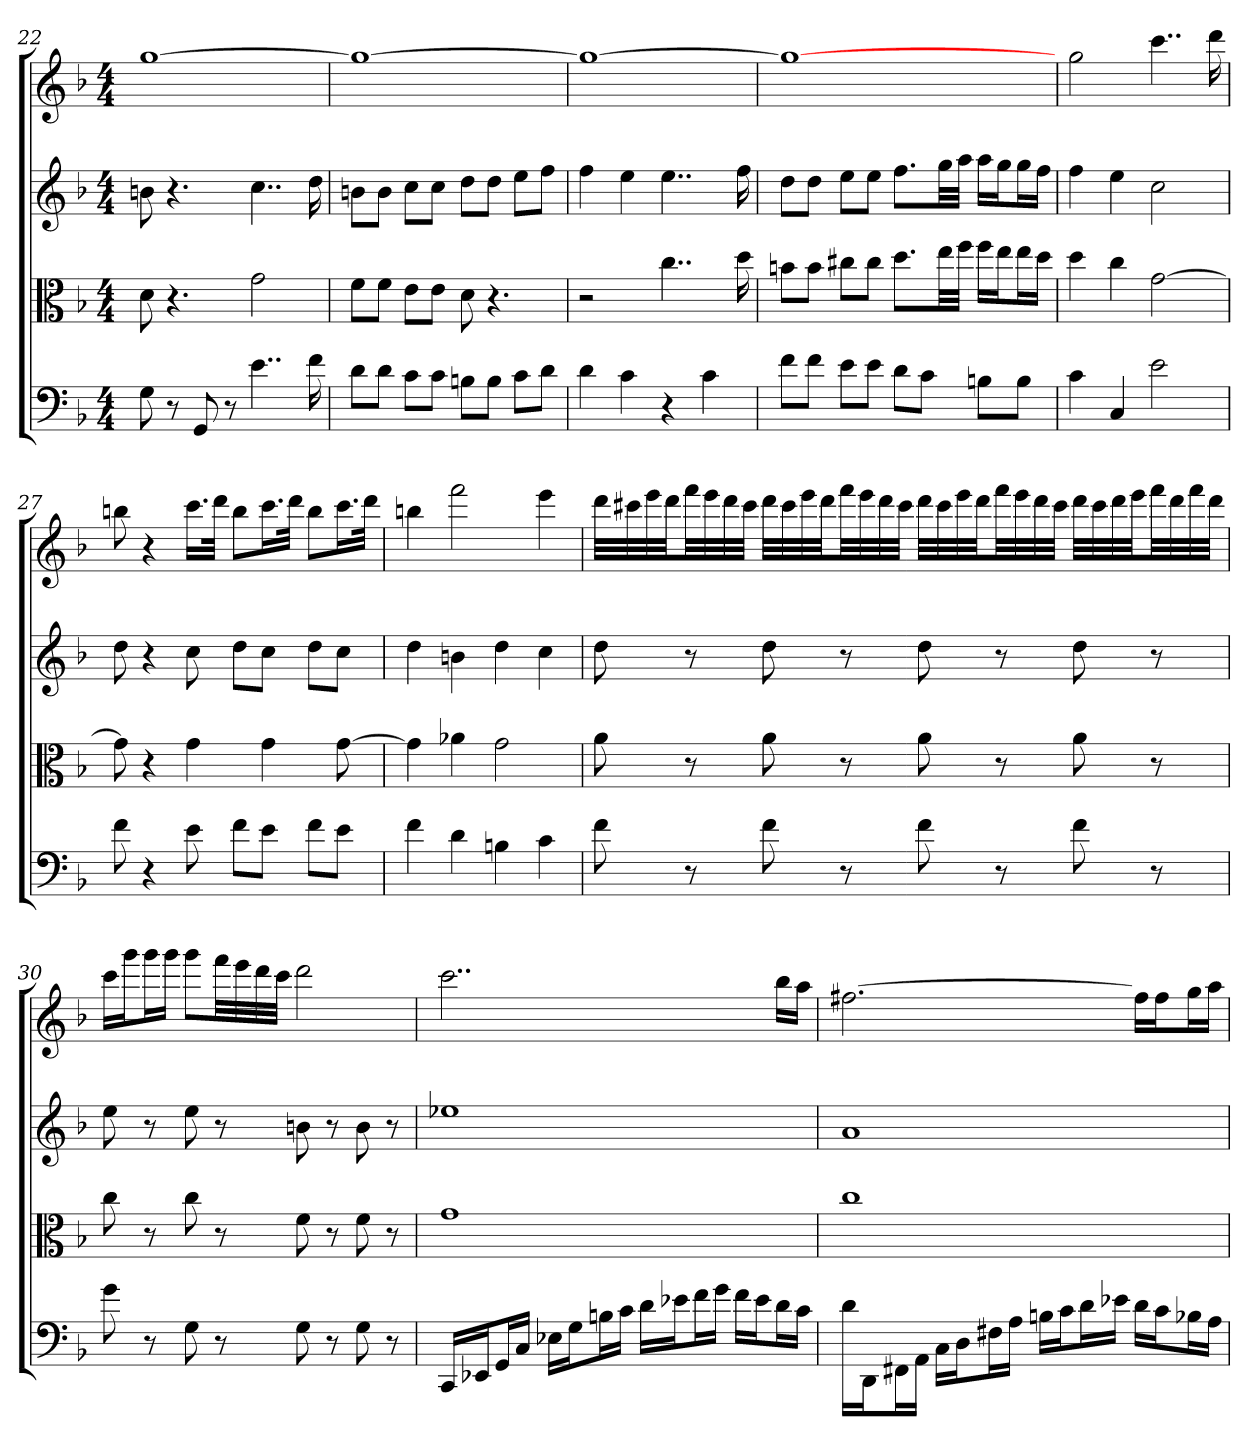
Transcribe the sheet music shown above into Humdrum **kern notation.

**kern	**kern	**kern	**kern
*part4	*part3	*part2	*part1
*staff4	*staff3	*staff2	*staff1
*clefF4	*clefC3	*	*
*k[b-]	*k[b-]	*k[b-]	*k[b-]
*F:	*F:	*F:	*F:
*M4/4	*M4/4	*M4/4	*M4/4
=22	=22	=22	=22
8G	8d	8bn	[1gg
8r	4.r	4.r	.
8GG	.	.	.
8r	.	.	.
4..e	2g	4..cc	.
16f	.	16dd	.
=23	=23	=23	=23
8d\L	8f\L	8bnL	1gg_
8d\J	8f\J	8bJ	.
8c\L	8e\L	8ccL	.
8c\J	8e\J	8ccJ	.
8Bn\L	8d	8ddL	.
8B\J	4.r	8ddJ	.
8c\L	.	8eeL	.
8d\J	.	8ffJ	.
=24	=24	=24	=24
4d	2r	4ff	1gg_
4c	.	4ee	.
4r	4..cc	4..ee	.
4c	.	.	.
.	16dd	16ff	.
=25	=25	=25	=25
8f\L	8bn\L	8ddL	1gg_
8f\J	8b\J	8ddJ	.
8e\L	8cc#X\L	8eeL	.
8e\J	8cc#\J	8eeJ	.
8d\L	8.dd\L	8.ffL	.
8c\J	.	.	.
.	32ee\LL	32ggLL	.
.	32ff\JJJ	32aaJJJ	.
8Bn\L	16ff\LL	16aaLL	.
.	16ee\J	16ggJ	.
8B\J	16ee\L	16ggL	.
.	16dd\JJ	16ffJJ	.
=26	=26	=26	=26
4c	4dd	4ff	2gg
4C	4cc	4ee	.
2e	[2g	2cc	4..ccc
.	.	.	16ddd
=27	=27	=27	=27
8f	8g]	8dd	8bbn
4r	4r	4r	4r
8e	4g	8cc	16.cccLL
.	.	.	32dddJJk
8f\L	.	8ddL	8bbL
8e\J	4g	8ccJ	16.cccL
.	.	.	32dddJJk
8f\L	.	8ddL	8bbL
8e\J	[8g	8ccJ	16.cccL
.	.	.	32dddJJk
=28	=28	=28	=28
4f	4g]	4dd	4bbn
4d	4a-X	4bn	2fff
4Bn	2g	4dd	.
4c	.	4cc	4eee
=29	=29	=29	=29
8f	8a	8dd	32dddLLL
.	.	.	32ccc#X
.	.	.	32eee
.	.	.	32dddJJ
8r	8r	8r	32fffLL
.	.	.	32eee
.	.	.	32ddd
.	.	.	32ccc#JJJ
8f	8a	8dd	32dddLLL
.	.	.	32ccc#
.	.	.	32eee
.	.	.	32dddJJ
8r	8r	8r	32fffLL
.	.	.	32eee
.	.	.	32ddd
.	.	.	32ccc#JJJ
8f	8a	8dd	32dddLLL
.	.	.	32ccc#
.	.	.	32eee
.	.	.	32dddJJ
8r	8r	8r	32fffLL
.	.	.	32eee
.	.	.	32ddd
.	.	.	32ccc#JJJ
8f	8a	8dd	32dddLLL
.	.	.	32ccc#
.	.	.	32ddd
.	.	.	32eeeJJ
8r	8r	8r	32fffLL
.	.	.	32ddd
.	.	.	32fff
.	.	.	32dddJJJ
=30	=30	=30	=30
8g	8cc	8ee	16cccLL
.	.	.	16gggJ
8r	8r	8r	16gggL
.	.	.	16gggJJ
8G	8cc	8ee	8gggL
8r	8r	8r	32fffLL
.	.	.	32eee
.	.	.	32ddd
.	.	.	32cccJJJ
8G	8f	8bn	2ddd
8r	8r	8r	.
8G	8f	8b	.
8r	8r	8r	.
=31	=31	=31	=31
16CC/LL	1g	1ee-X	2..ccc
16EE-X/J	.	.	.
16GG/L	.	.	.
16C/JJ	.	.	.
16E-X\LL	.	.	.
16G\J	.	.	.
16Bn\L	.	.	.
16c\JJ	.	.	.
16d\LL	.	.	.
16e-X\J	.	.	.
16f\L	.	.	.
16g\JJ	.	.	.
16f\LL	.	.	.
16e-\J	.	.	.
16d\L	.	.	16bb-LL
16c\JJ	.	.	16aaJJ
=32	=32	=32	=32
16d\LL	1cc	1a	[2.ff#X
16DD\J	.	.	.
16FF#X\L	.	.	.
16AA\JJ	.	.	.
16C\LL	.	.	.
16D\J	.	.	.
16F#X\L	.	.	.
16A\JJ	.	.	.
16Bn\LL	.	.	.
16c\J	.	.	.
16d\L	.	.	.
16e-X\JJ	.	.	.
16d\LL	.	.	16ff#LL]
16c\J	.	.	16ff#J
16B-X\L	.	.	16ggL
16A\JJ	.	.	16aaJJ
=	=	=	=
*-	*-	*-	*-
